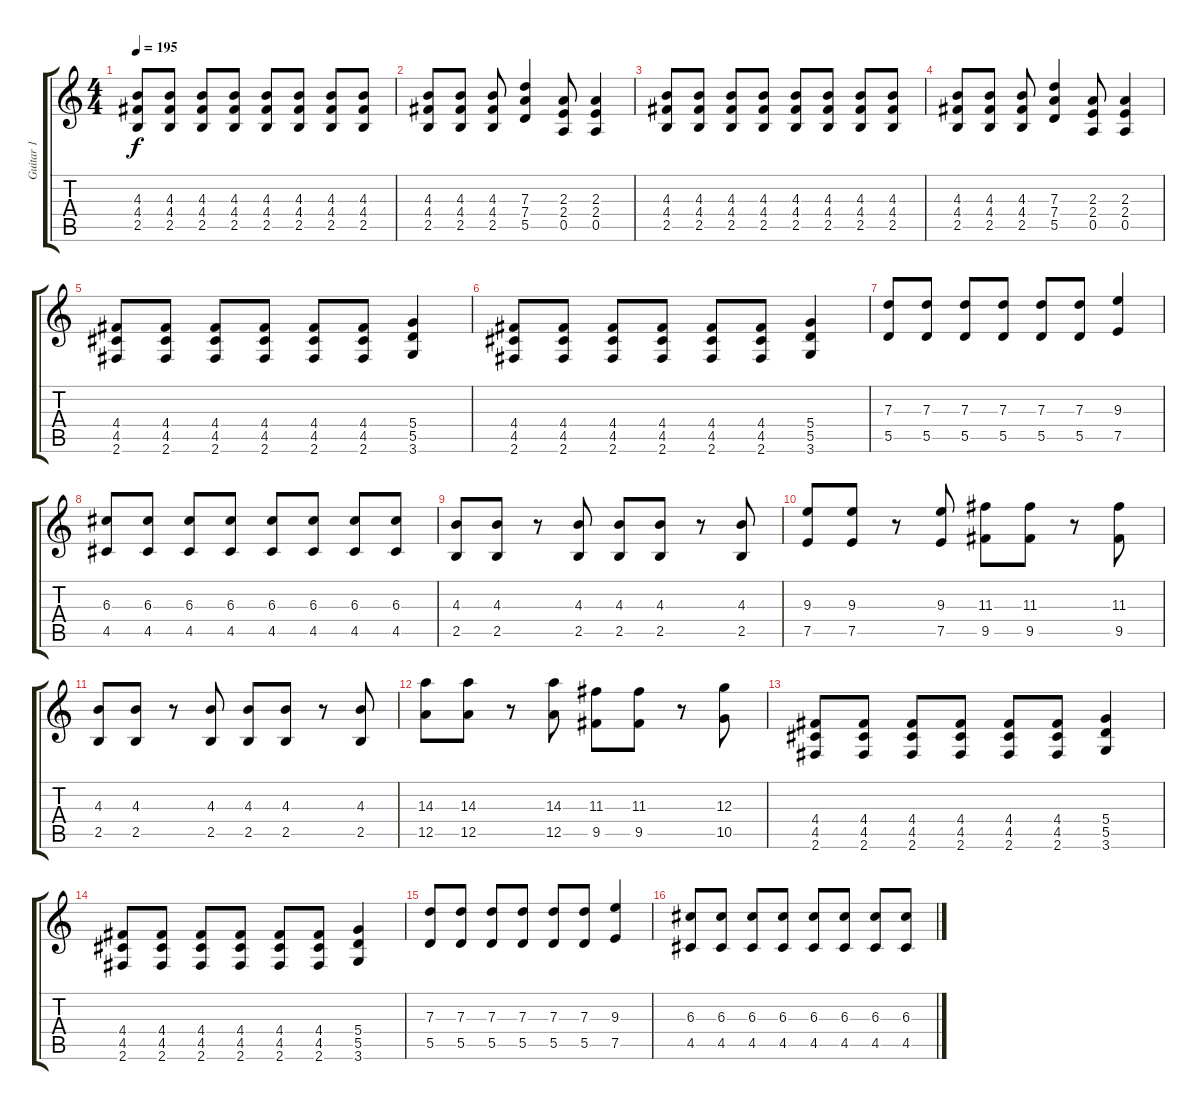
\track ("Guitar 1" "Guitar 1") {instrument distortionguitar}
\staff {score tabs}
\tuning (E4 B3 G3 D3 A2 E2) {hide}
\ts (4 4)
\tempo 195
\clef g2
\ks c
(4.3 4.4 2.5).8{dy f} (4.3 4.4 2.5).8 (4.3 4.4 2.5).8 (4.3 4.4 2.5).8 (4.3 4.4 2.5).8 (4.3 4.4 2.5).8 (4.3 4.4 2.5).8 (4.3 4.4 2.5).8 |
(4.3 4.4 2.5).8 (4.3 4.4 2.5).8 (4.3 4.4 2.5).8 (7.3 7.4 5.5).4 (2.3 2.4 0.5).8 (2.3 2.4 0.5).4 |
(4.3 4.4 2.5).8 (4.3 4.4 2.5).8 (4.3 4.4 2.5).8 (4.3 4.4 2.5).8 (4.3 4.4 2.5).8 (4.3 4.4 2.5).8 (4.3 4.4 2.5).8 (4.3 4.4 2.5).8 |
(4.3 4.4 2.5).8 (4.3 4.4 2.5).8 (4.3 4.4 2.5).8 (7.3 7.4 5.5).4 (2.3 2.4 0.5).8 (2.3 2.4 0.5).4 |
(4.4 4.5 2.6).8 (4.4 4.5 2.6).8 (4.4 4.5 2.6).8 (4.4 4.5 2.6).8 (4.4 4.5 2.6).8 (4.4 4.5 2.6).8 (5.4 5.5 3.6).4 |
(4.4 4.5 2.6).8 (4.4 4.5 2.6).8 (4.4 4.5 2.6).8 (4.4 4.5 2.6).8 (4.4 4.5 2.6).8 (4.4 4.5 2.6).8 (5.4 5.5 3.6).4 |
(7.3 5.5).8 (7.3 5.5).8 (7.3 5.5).8 (7.3 5.5).8 (7.3 5.5).8 (7.3 5.5).8 (9.3 7.5).4 |
(6.3 4.5).8 (6.3 4.5).8 (6.3 4.5).8 (6.3 4.5).8 (6.3 4.5).8 (6.3 4.5).8 (6.3 4.5).8 (6.3 4.5).8 |
(4.3 2.5).8 (4.3 2.5).8 r.8 (4.3 2.5).8 (4.3 2.5).8 (4.3 2.5).8 r.8 (4.3 2.5).8 |
(9.3 7.5).8 (9.3 7.5).8 r.8 (9.3 7.5).8 (11.3 9.5).8 (11.3 9.5).8 r.8 (11.3 9.5).8 |
(4.3 2.5).8 (4.3 2.5).8 r.8 (4.3 2.5).8 (4.3 2.5).8 (4.3 2.5).8 r.8 (4.3 2.5).8 |
(14.3 12.5).8 (14.3 12.5).8 r.8 (14.3 12.5).8 (11.3 9.5).8 (11.3 9.5).8 r.8 (12.3 10.5).8 |
(4.4 4.5 2.6).8 (4.4 4.5 2.6).8 (4.4 4.5 2.6).8 (4.4 4.5 2.6).8 (4.4 4.5 2.6).8 (4.4 4.5 2.6).8 (5.4 5.5 3.6).4 |
(4.4 4.5 2.6).8 (4.4 4.5 2.6).8 (4.4 4.5 2.6).8 (4.4 4.5 2.6).8 (4.4 4.5 2.6).8 (4.4 4.5 2.6).8 (5.4 5.5 3.6).4 |
(7.3 5.5).8 (7.3 5.5).8 (7.3 5.5).8 (7.3 5.5).8 (7.3 5.5).8 (7.3 5.5).8 (9.3 7.5).4 |
(6.3 4.5).8 (6.3 4.5).8 (6.3 4.5).8 (6.3 4.5).8 (6.3 4.5).8 (6.3 4.5).8 (6.3 4.5).8 (6.3 4.5).8
